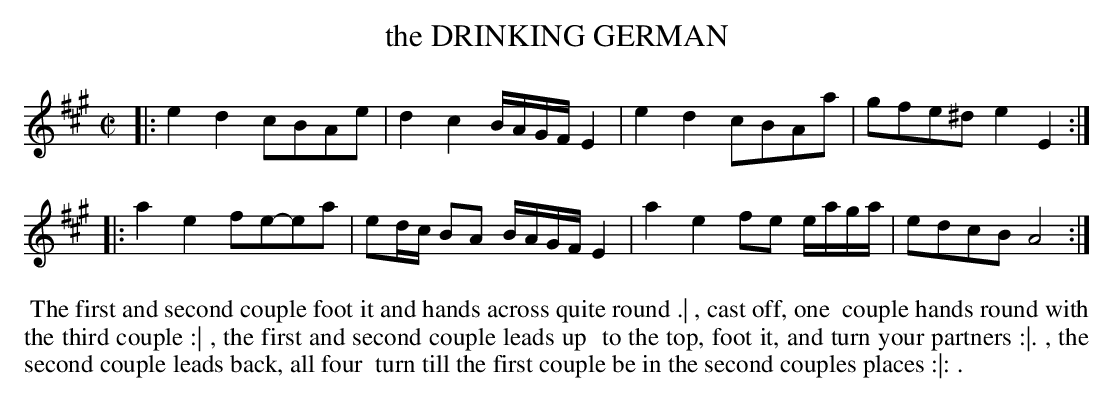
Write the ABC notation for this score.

X:1
T: the DRINKING GERMAN
M: C|
L: 1/8
K: A
|:\
e2d2 cBAe | d2c2 B/A/G/F/ E2 |\
e2d2 cBAa | gfe^d e2E2 :|
|:\
a2e2 fe-ea | ed/c/ BA B/A/G/F/ E2 |\
a2e2 fe e/a/g/a/ | edcB A4 :|
